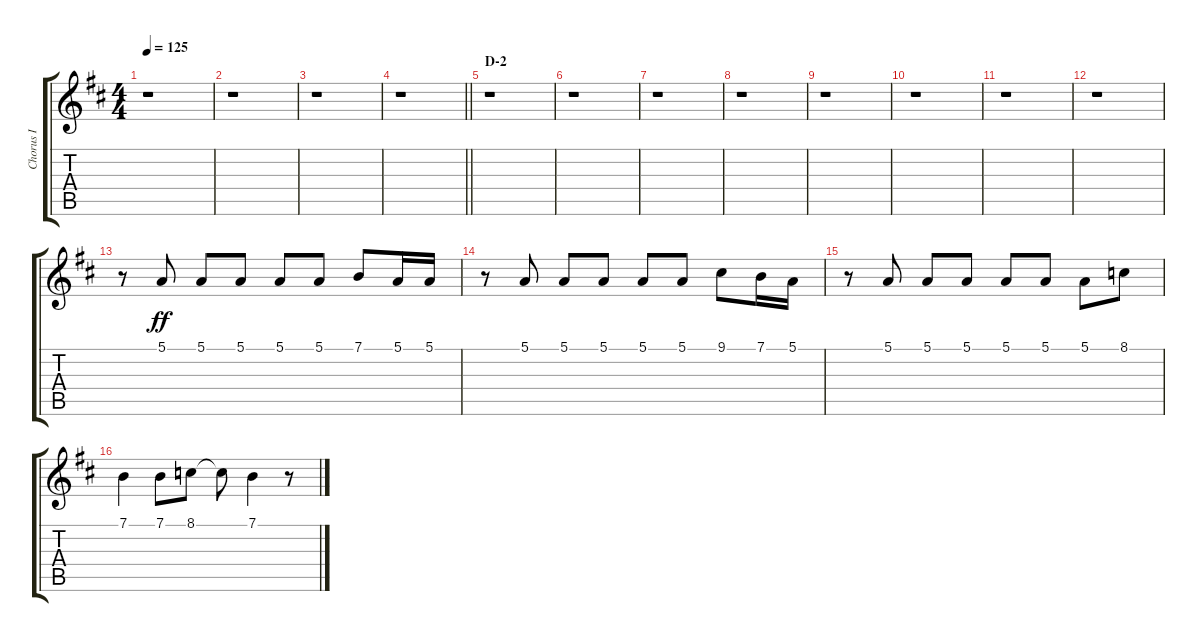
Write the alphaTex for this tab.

\track ("Chorus I" "Chorus I") {instrument voiceoohs}
\staff {score tabs}
\tuning (E4 B3 G3 D3 A2 E2) {hide}
\ts (4 4)
\tempo 125
\clef g2
\ks d
r.1{dy ff} |
r.1 |
r.1 |
\barLineRight lightlight
r.1 |
\section ("" "D-2")
r.1 |
r.1 |
r.1 |
r.1 |
r.1 |
r.1 |
r.1 |
r.1 |
r.8 5.1.8 5.1.8 5.1.8 5.1.8 5.1.8 7.1.8 5.1.16 5.1.16 |
r.8 5.1.8 5.1.8 5.1.8 5.1.8 5.1.8 9.1.8 7.1.16 5.1.16 |
r.8 5.1.8 5.1.8 5.1.8 5.1.8 5.1.8 5.1.8 8.1.8 |
7.1.4 7.1.8 8.1.8 8.1{t}.8 7.1.4 r.8
